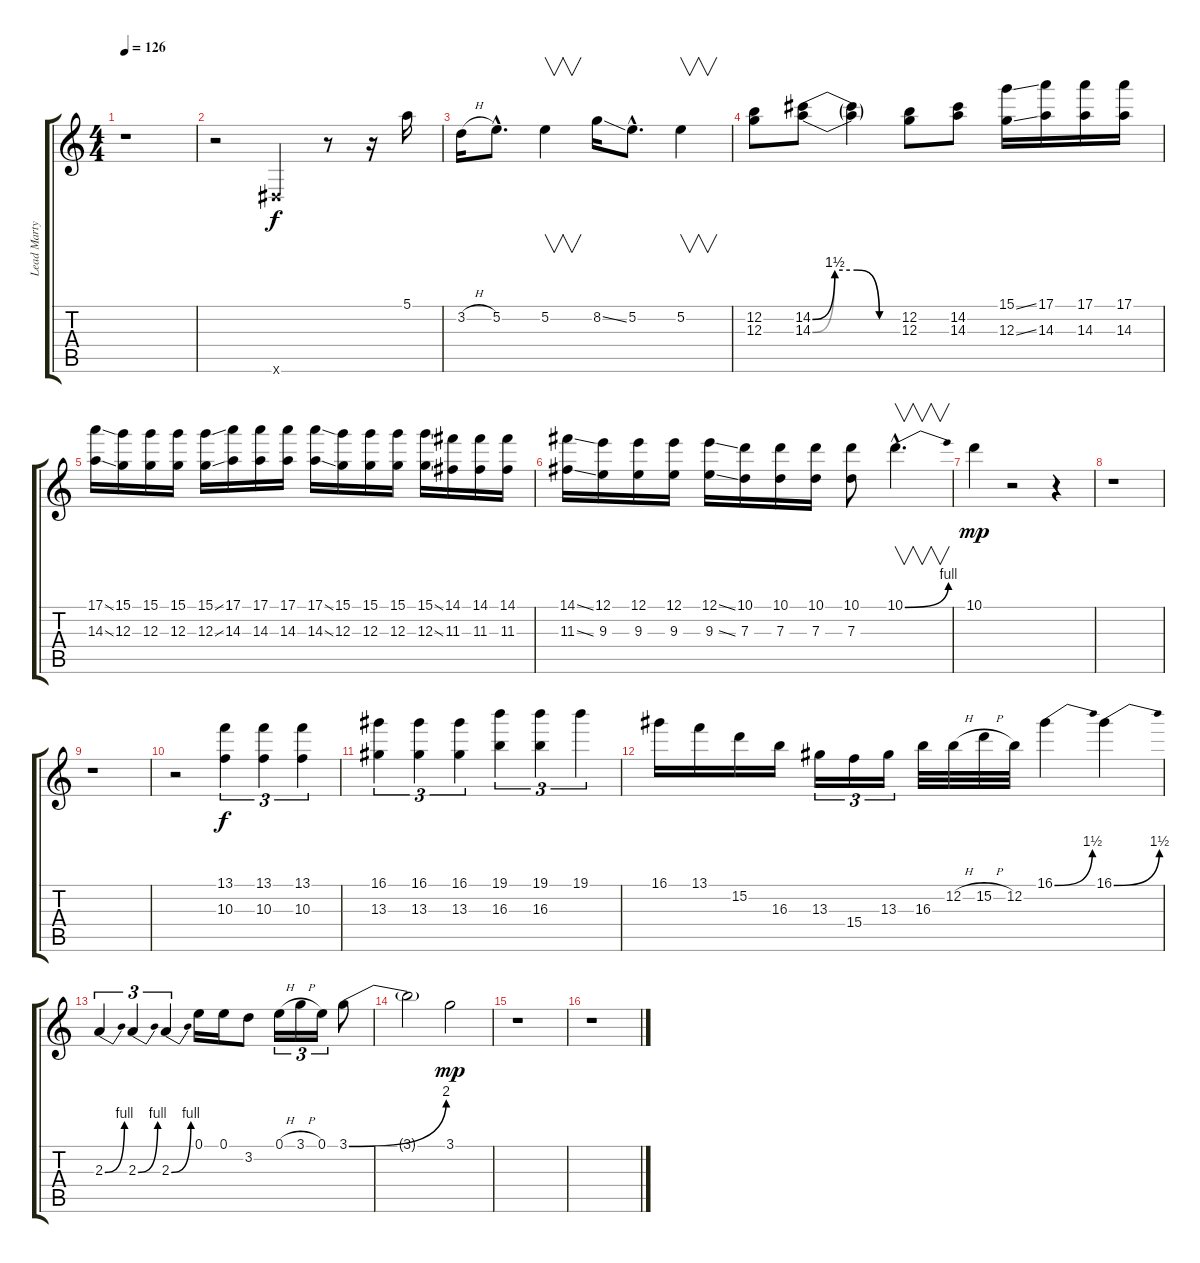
\track ("Lead Marty" "Lead Marty") {instrument distortionguitar}
\staff {score tabs}
\tuning (E4 B3 G3 D3 A2 E2) {hide}
\ts (4 4)
\tempo 126
\clef g2
\ks c
r.1{dy f} |
r.2 -1.6{x}.4 r.8 r.16 5.1.16 |
3.2{h}.16 5.2{hac}.8{d} 5.2.4{v} 8.2{ss}.16 5.2{hac}.8{d} 5.2.4{v} |
(12.2 12.3).8 (14.2{be (custom 0 0 15 6 30 6 45 0 60 0)} 14.3{be (custom 0 0 15 6 30 6 45 0 60 0)}).8 (14.2{t} 14.3{t}).4 (12.2 12.3).8 (14.2 14.3).8 (15.1{ss} 12.3{ss}).16 (17.1 14.3).16 (17.1 14.3).16 (17.1 14.3).16 |
(17.1{ss} 14.3{ss}).16 (15.1 12.3).16 (15.1 12.3).16 (15.1 12.3).16 (15.1{ss} 12.3{ss}).16 (17.1 14.3).16 (17.1 14.3).16 (17.1 14.3).16 (17.1{ss} 14.3{ss}).16 (15.1 12.3).16 (15.1 12.3).16 (15.1 12.3).16 (15.1{ss} 12.3{ss}).16 (14.1 11.3).16 (14.1 11.3).16 (14.1 11.3).16 |
(14.1{ss} 11.3{ss}).16 (12.1 9.3).16 (12.1 9.3).16 (12.1 9.3).16 (12.1{ss} 9.3{ss}).16 (10.1 7.3).16 (10.1 7.3).16 (10.1 7.3).16 (10.1 7.3).8 10.1{be (bend 0 0 60 4) hac}.4{v d} |
10.1.4{dy mp} r.2 r.4 |
r.1 |
r.1 |
r.2 (13.1 10.3).4{tu (3 2) dy f} (13.1 10.3).4{tu (3 2)} (13.1 10.3).4{tu (3 2)} |
(16.1 13.3).4{tu (3 2)} (16.1 13.3).4{tu (3 2)} (16.1 13.3).4{tu (3 2)} (19.1 16.3).4{tu (3 2)} (19.1 16.3).4{tu (3 2)} 19.1.4{tu (3 2)} |
16.1.16 13.1.16 15.2.16 16.3.16 13.3.16{tu (3 2)} 15.4.16{tu (3 2)} 13.3.16{tu (3 2)} 16.3.32 12.2{h}.32 15.2{h}.32 12.2.32 16.1{be (bend 0 0 60 6)}.4 16.1{be (bend 0 0 60 6)}.4 |
2.3{be (bend 0 0 60 4)}.4{tu (3 2)} 2.3{be (bend 0 0 60 4)}.4{tu (3 2)} 2.3{be (bend 0 0 60 4)}.4{tu (3 2)} 0.1.16 0.1.16 3.2.8 0.1{h}.16{tu (3 2)} 3.1{h}.16{tu (3 2)} 0.1.16{tu (3 2)} 3.1{be (bend 0 0 60 8)}.8 |
3.1{t}.2 3.1.2{dy mp} |
r.1 |
r.1
